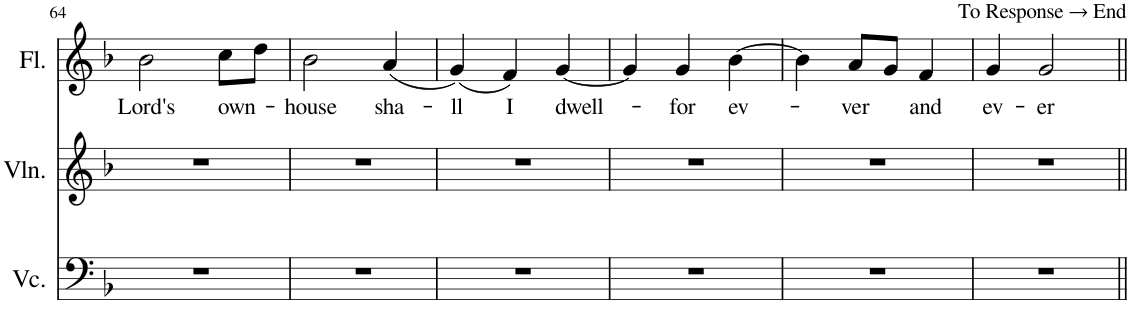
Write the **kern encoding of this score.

**kern	**kern	**kern	**text
*part3	*part2	*part1	*part1
*staff3	*staff2	*staff1	*staff1
*I"Violoncello	*I"Violin	*I"Flute	*
*I'Vc.	*I'Vln.	*I'Fl.	*
!!LO:PB:g=z
*clefF4	*clefG2	*clefG2	*
*k[b-]	*k[b-]	*k[b-]	*
*M3/4	*M3/4	*M3/4	*
=64	=64	=64	=64
!	!	!	!LO:LY:b
2.r	2.r	2b-\	-Lord's
!	!	!	!LO:LY:b
.	.	8cc\L	-own-
.	.	8dd\J	.
=65	=65	=65	=65
!	!	!	!LO:LY:b
2.r	2.r	2b-\	-house
!	!	!	!LO:LY:b
.	.	(4a/	sha-
=66	=66	=66	=66
!	!	!	!LO:LY:b
2.r	2.r	(4g/)	-ll
!	!	!	!LO:LY:b
.	.	4f/)	I
!	!	!	!LO:LY:b
.	.	[4g/	dwell-
=67	=67	=67	=67
2.r	2.r	4g/]	.
!	!	!	!LO:LY:b
.	.	4g/	for
!	!	!	!LO:LY:b
.	.	[4b-\	ev-
=68	=68	=68	=68
2.r	2.r	4b-\]	.
!	!	!	!LO:LY:b
.	.	8a/L	-ver
.	.	8g/J	.
!	!	!	!LO:LY:b
.	.	4f/	and
=69	=69	=69	=69
!	!	!	!LO:LY:b
2.r	2.r	4g/	ev-
!	!	!	!LO:LY:b
.	.	2g/	-er
!	!	!LO:TX:a:t=<font size="10"/>To Response → End	!
=||	=||	=||	=||
*-	*-	*-	*-
